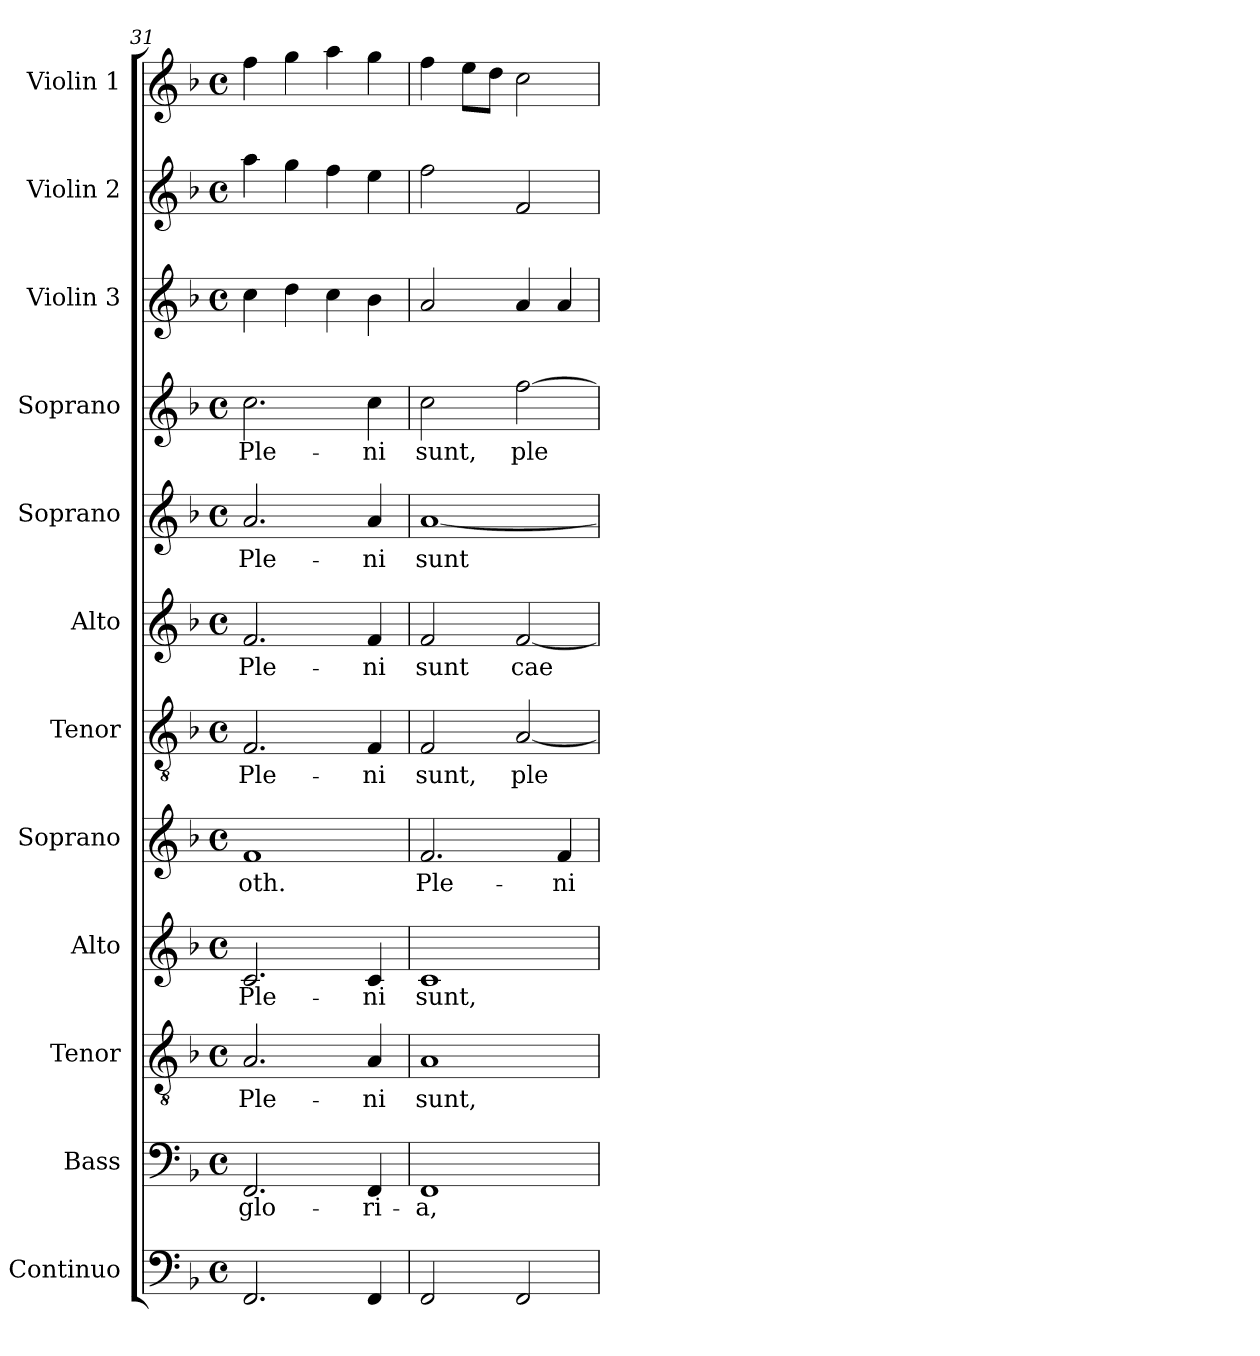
**kern	**kern	**text	**kern	**text	**kern	**text	**kern	**text	**kern	**text	**kern	**text	**kern	**text	**kern	**text	**kern	**kern	**kern
*part12	*part11	*part11	*part10	*part10	*part9	*part9	*part8	*part8	*part7	*part7	*part6	*part6	*part5	*part5	*part4	*part4	*part3	*part2	*part1
*staff12	*staff11	*staff11	*staff10	*staff10	*staff9	*staff9	*staff8	*staff8	*staff7	*staff7	*staff6	*staff6	*staff5	*staff5	*staff4	*staff4	*staff3	*staff2	*staff1
*I"Continuo	*I"Bass	*	*I"Tenor	*	*I"Alto	*	*I"Soprano	*	*I"Tenor	*	*I"Alto	*	*I"Soprano	*	*I"Soprano	*	*I"Violin 3	*I"Violin 2	*I"Violin 1
*I'Cont.	*I'B.	*	*I'T.	*	*I'A.	*	*I'S.	*	*I'T.	*	*I'A.	*	*I'S.	*	*I'S.	*	*I'Vln. 3	*I'Vln. 2	*I'Vln. 1
*clefF4	*clefF4	*	*clefGv2	*	*clefG2	*	*clefG2	*	*clefGv2	*	*clefG2	*	*clefG2	*	*clefG2	*	*clefG2	*clefG2	*clefG2
*	*	*	*ITrd7c12	*	*	*	*	*	*ITrd7c12	*	*	*	*	*	*	*	*	*	*
*k[b-]	*k[b-]	*	*k[b-]	*	*k[b-]	*	*k[b-]	*	*k[b-]	*	*k[b-]	*	*k[b-]	*	*k[b-]	*	*k[b-]	*k[b-]	*k[b-]
*F:	*F:	*	*F:	*	*F:	*	*F:	*	*F:	*	*F:	*	*F:	*	*F:	*	*F:	*F:	*F:
*M4/4	*M4/4	*	*M4/4	*	*M4/4	*	*M4/4	*	*M4/4	*	*M4/4	*	*M4/4	*	*M4/4	*	*M4/4	*M4/4	*M4/4
*met(c)	*met(c)	*	*met(c)	*	*met(c)	*	*met(c)	*	*met(c)	*	*met(c)	*	*met(c)	*	*met(c)	*	*met(c)	*met(c)	*met(c)
=31	=31	=31	=31	=31	=31	=31	=31	=31	=31	=31	=31	=31	=31	=31	=31	=31	=31	=31	=31
!	!	!LO:LY:b:color=#000000	!	!	!	!	!	!	!	!	!	!	!	!	!	!	!	!	!
!	!	!	!	!LO:LY:b:color=#000000	!	!	!	!	!	!	!	!	!	!	!	!	!	!	!
!	!	!	!	!	!	!LO:LY:b:color=#000000	!	!	!	!	!	!	!	!	!	!	!	!	!
!	!	!	!	!	!	!	!	!LO:LY:b:color=#000000	!	!	!	!	!	!	!	!	!	!	!
!	!	!	!	!	!	!	!	!	!	!LO:LY:b:color=#000000	!	!	!	!	!	!	!	!	!
!	!	!	!	!	!	!	!	!	!	!	!	!LO:LY:b:color=#000000	!	!	!	!	!	!	!
!	!	!	!	!	!	!	!	!	!	!	!	!	!	!LO:LY:b:color=#000000	!	!	!	!	!
!	!	!	!	!	!	!	!	!	!	!	!	!	!	!	!	!LO:LY:b:color=#000000	!	!	!
2.FFi/	2.FFi/	glo-	2.AAi/	Ple-	2.ci/	Ple-	1fi	-oth.	2.FFi/	Ple-	2.fi/	Ple-	2.ai/	Ple-	2.cci\	Ple-	4cci\	4aai\	4ffi\
.	.	.	.	.	.	.	.	.	.	.	.	.	.	.	.	.	4ddi\	4ggi\	4ggi\
.	.	.	.	.	.	.	.	.	.	.	.	.	.	.	.	.	4cci\	4ffi\	4aai\
!	!	!LO:LY:b:color=#000000	!	!	!	!	!	!	!	!	!	!	!	!	!	!	!	!	!
!	!	!	!	!LO:LY:b:color=#000000	!	!	!	!	!	!	!	!	!	!	!	!	!	!	!
!	!	!	!	!	!	!LO:LY:b:color=#000000	!	!	!	!	!	!	!	!	!	!	!	!	!
!	!	!	!	!	!	!	!	!	!	!LO:LY:b:color=#000000	!	!	!	!	!	!	!	!	!
!	!	!	!	!	!	!	!	!	!	!	!	!LO:LY:b:color=#000000	!	!	!	!	!	!	!
!	!	!	!	!	!	!	!	!	!	!	!	!	!	!LO:LY:b:color=#000000	!	!	!	!	!
!	!	!	!	!	!	!	!	!	!	!	!	!	!	!	!	!LO:LY:b:color=#000000	!	!	!
4FFi/	4FFi/	-ri-	4AAi/	-ni	4ci/	-ni	.	.	4FFi/	-ni	4fi/	-ni	4ai/	-ni	4cci\	-ni	4b-i\	4eei\	4ggi\
=32	=32	=32	=32	=32	=32	=32	=32	=32	=32	=32	=32	=32	=32	=32	=32	=32	=32	=32	=32
!	!	!LO:LY:b:color=#000000	!	!	!	!	!	!	!	!	!	!	!	!	!	!	!	!	!
!	!	!	!	!LO:LY:b:color=#000000	!	!	!	!	!	!	!	!	!	!	!	!	!	!	!
!	!	!	!	!	!	!LO:LY:b:color=#000000	!	!	!	!	!	!	!	!	!	!	!	!	!
!	!	!	!	!	!	!	!	!LO:LY:b:color=#000000	!	!	!	!	!	!	!	!	!	!	!
!	!	!	!	!	!	!	!	!	!	!LO:LY:b:color=#000000	!	!	!	!	!	!	!	!	!
!	!	!	!	!	!	!	!	!	!	!	!	!LO:LY:b:color=#000000	!	!	!	!	!	!	!
!	!	!	!	!	!	!	!	!	!	!	!	!	!	!LO:LY:b:color=#000000	!	!	!	!	!
!	!	!	!	!	!	!	!	!	!	!	!	!	!	!	!	!LO:LY:b:color=#000000	!	!	!
2FFi/	1FFi	-a,	1AAi	sunt,	1ci	sunt,	2.fi/	Ple-	2FFi/	sunt,	2fi/	sunt	[<1ai	sunt	2cci\	sunt,	2ai/	2ffi\	4ffi\
.	.	.	.	.	.	.	.	.	.	.	.	.	.	.	.	.	.	.	8eei\L
.	.	.	.	.	.	.	.	.	.	.	.	.	.	.	.	.	.	.	8ddi\J
!	!	!	!	!	!	!	!	!	!	!LO:LY:b:color=#000000	!	!	!	!	!	!	!	!	!
!	!	!	!	!	!	!	!	!	!	!	!	!LO:LY:b:color=#000000	!	!	!	!	!	!	!
!	!	!	!	!	!	!	!	!	!	!	!	!	!	!	!	!LO:LY:b:color=#000000	!	!	!
2FFi/	.	.	.	.	.	.	.	.	[<2AAi/	ple-	[<2fi/	cae-	.	.	[>2ffi\	ple-	4ai/	2fi/	2cci\
!	!	!	!	!	!	!	!	!LO:LY:b:color=#000000	!	!	!	!	!	!	!	!	!	!	!
.	.	.	.	.	.	.	4fi/	-ni	.	.	.	.	.	.	.	.	4ai/	.	.
=	=	=	=	=	=	=	=	=	=	=	=	=	=	=	=	=	=	=	=
*-	*-	*-	*-	*-	*-	*-	*-	*-	*-	*-	*-	*-	*-	*-	*-	*-	*-	*-	*-
